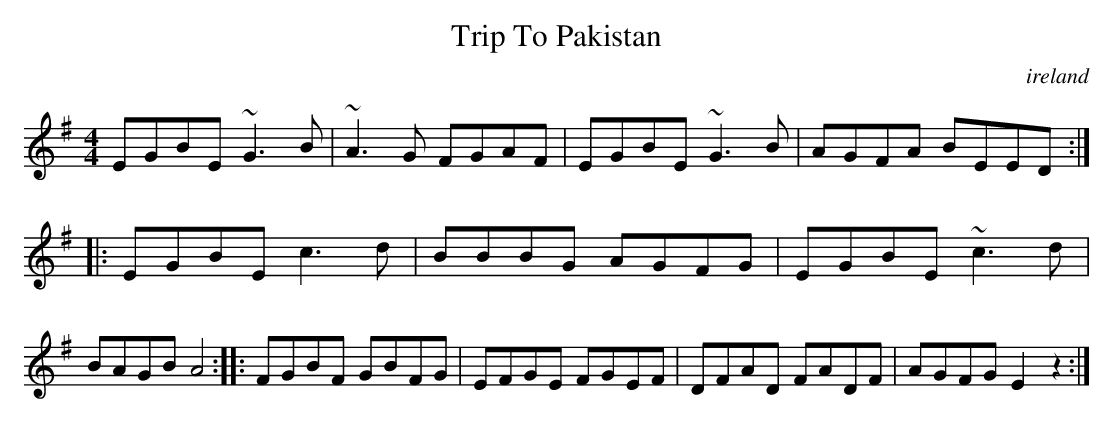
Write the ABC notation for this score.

X:1
T:Trip To Pakistan
O:ireland
L:1/8
M:4/4
K:EMin
EGBE ~G3B|~A3G FGAF|EGBE ~G3B|AGFA BEED::\
EGBE c3d|BBBG AGFG|EGBE ~c3d|BAGB A4::\
FGBF GBFG|EFGE FGEF|DFAD FADF|AGFG E2z2:|
